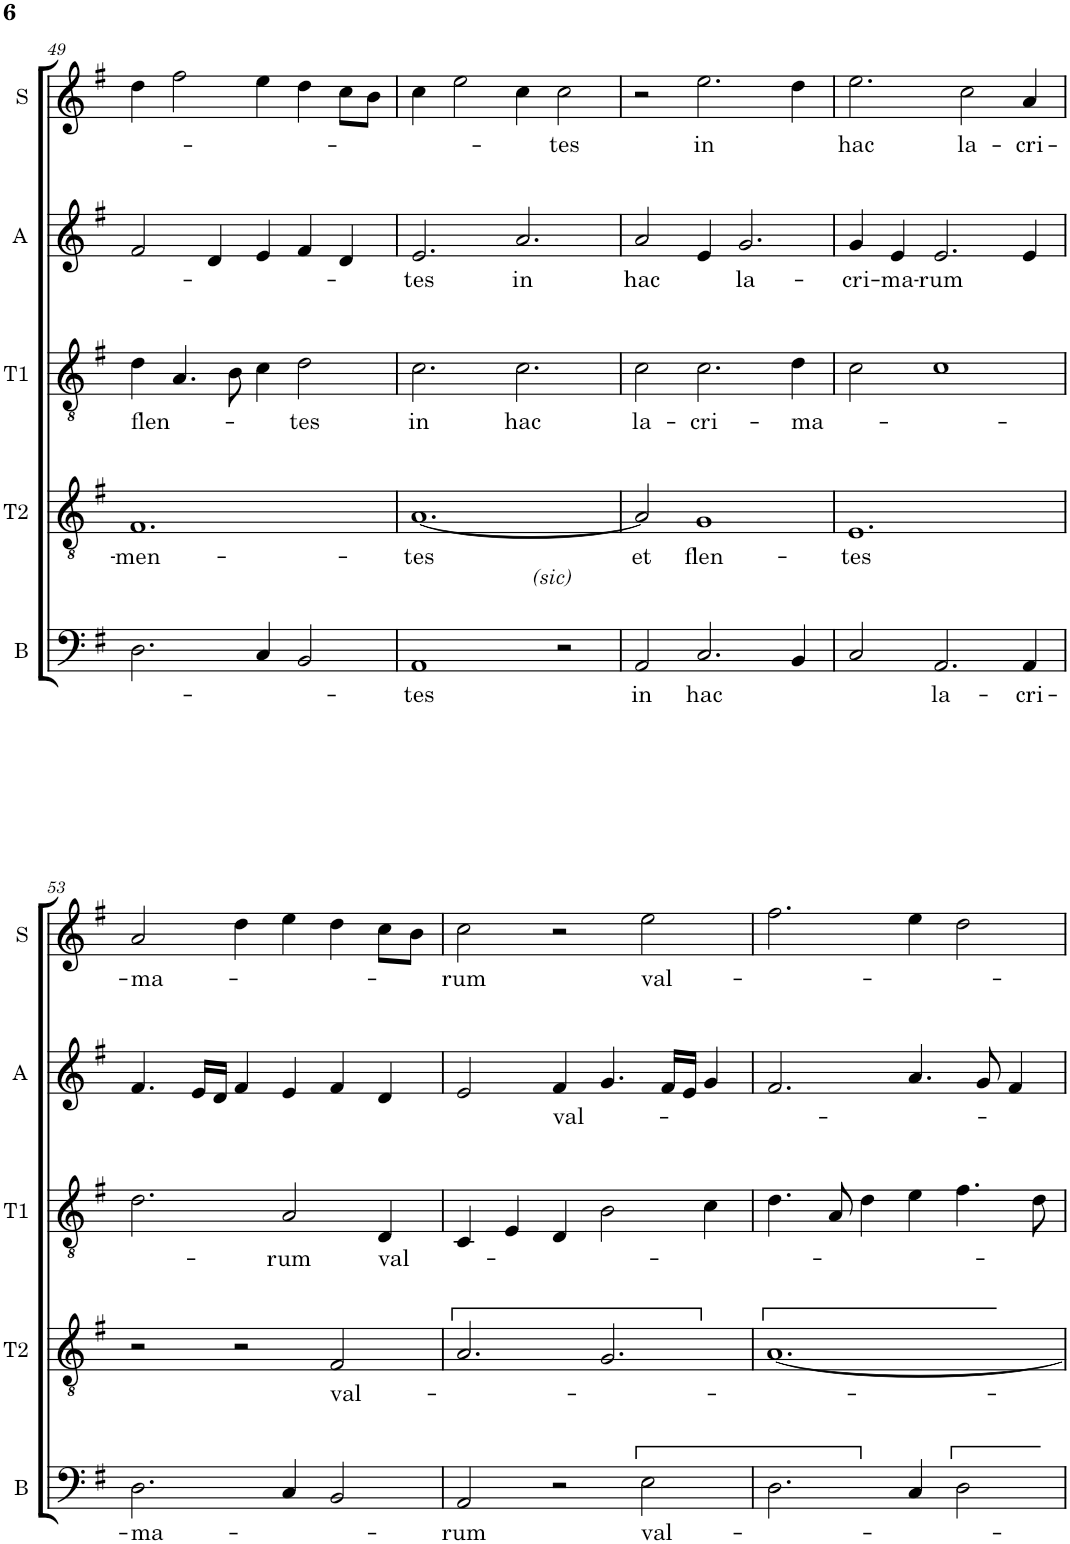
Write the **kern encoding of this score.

**kern	**text	**kern	**text	**kern	**text	**kern	**text	**kern	**text
*part5	*part5	*part4	*part4	*part3	*part3	*part2	*part2	*part1	*part1
*staff5	*staff5	*staff4	*staff4	*staff3	*staff3	*staff2	*staff2	*staff1	*staff1
*I"B	*	*I"T2	*	*I"T1	*	*I"A	*	*I"S	*
*I'B	*	*I'T2	*	*I'T1	*	*I'A	*	*I'S	*
!!LO:PB:g=z
*clefF4	*	*clefGv2	*	*clefGv2	*	*clefG2	*	*clefG2	*
*k[f#]	*	*k[f#]	*	*k[f#]	*	*k[f#]	*	*k[f#]	*
*M3/2	*	*M3/2	*	*M3/2	*	*M3/2	*	*M3/2	*
=49	=49	=49	=49	=49	=49	=49	=49	=49	=49
!	!	!	!LO:LY:b	!	!LO:LY:b	!	!	!	!
2.D\	.	1.F#	-men-	4d\	flen-	2f#/	.	4dd\	.
.	.	.	.	4.A/	.	.	.	2ff#\	.
.	.	.	.	.	.	4d/	.	.	.
.	.	.	.	8B\	.	.	.	.	.
4C/	.	.	.	4c\	.	4e/	.	4ee\	.
!	!	!	!	!	!LO:LY:b	!	!	!	!
2BB/	.	.	.	2d\	-tes	4f#/	.	4dd\	.
.	.	.	.	.	.	4d/	.	8cc\L	.
.	.	.	.	.	.	.	.	8b\J	.
=50	=50	=50	=50	=50	=50	=50	=50	=50	=50
!	!	!LO:TX:b:i:t=(sic)	!	!	!	!	!	!	!
!	!LO:LY:b	!	!LO:LY:b	!	!LO:LY:b	!	!LO:LY:b	!	!
1AA	-tes	[1.A	-tes	2.c\	in	2.e/	-tes	4cc\	.
.	.	.	.	.	.	.	.	2ee\	.
!	!	!	!	!	!LO:LY:b	!	!LO:LY:b	!	!
.	.	.	.	2.c\	hac	2.a/	in	4cc\	.
!	!	!	!	!	!	!	!	!	!LO:LY:b
2r	.	.	.	.	.	.	.	2cc\	-tes
=51	=51	=51	=51	=51	=51	=51	=51	=51	=51
!	!LO:LY:b	!	!LO:LY:b	!	!LO:LY:b	!	!LO:LY:b	!	!
2AA/	in	2A/]	et	2c\	la-	2a/	hac	2r	.
!	!LO:LY:b	!	!LO:LY:b	!	!LO:LY:b	!	!	!	!LO:LY:b
2.C/	hac	1G	flen-	2.c\	-cri-	4e/	.	2.ee\	in
!	!	!	!	!	!	!	!LO:LY:b	!	!
.	.	.	.	.	.	2.g/	la-	.	.
!	!	!	!	!	!LO:LY:b	!	!	!	!
4BB/	.	.	.	4d\	-ma-	.	.	4dd\	.
=52	=52	=52	=52	=52	=52	=52	=52	=52	=52
!	!	!	!LO:LY:b	!	!	!	!LO:LY:b	!	!LO:LY:b
2C/	.	1.E	-tes	2c\	.	4g/	-cri-	2.ee\	hac
!	!	!	!	!	!	!	!LO:LY:b	!	!
.	.	.	.	.	.	4e/	-ma-	.	.
!	!LO:LY:b	!	!	!	!	!	!LO:LY:b	!	!
2.AA/	la-	.	.	1c	.	2.e/	-rum	.	.
!	!	!	!	!	!	!	!	!	!LO:LY:b
.	.	.	.	.	.	.	.	2cc\	la-
!	!LO:LY:b	!	!	!	!	!	!	!	!LO:LY:b
4AA/	-cri-	.	.	.	.	4e/	.	4a/	-cri-
!!LO:LB:g=z
=53	=53	=53	=53	=53	=53	=53	=53	=53	=53
!	!LO:LY:b	!	!	!	!	!	!	!	!LO:LY:b
2.D\	-ma-	2r	.	2.d\	.	4.f#/	.	2a/	-ma-
.	.	.	.	.	.	16e/LL	.	.	.
.	.	.	.	.	.	16d/JJ	.	.	.
.	.	2r	.	.	.	4f#/	.	4dd\	.
!	!	!	!	!	!LO:LY:b	!	!	!	!
4C/	.	.	.	2A/	-rum	4e/	.	4ee\	.
!	!	!	!LO:LY:b	!	!	!	!	!	!
2BB/	.	2F#/	val-	.	.	4f#/	.	4dd\	.
!	!	!	!	!	!LO:LY:b	!	!	!	!
.	.	.	.	4D/	val-	4d/	.	8cc\L	.
.	.	.	.	.	.	.	.	8b\J	.
=54	=54	=54	=54	=54	=54	=54	=54	=54	=54
!	!LO:LY:b	!	!	!	!	!	!	!	!LO:LY:b
2AA/	-rum	2.A/	.	4C/	.	2e/	.	2cc\	-rum
.	.	.	.	4E/	.	.	.	.	.
!	!	!	!	!	!	!	!LO:LY:b	!	!
2r	.	.	.	4D/	.	4f#/	val-	2r	.
.	.	2.G/	.	2B\	.	4.g/	.	.	.
!	!LO:LY:b	!	!	!	!	!	!	!	!LO:LY:b
2E\	val-	.	.	.	.	.	.	2ee\	val-
.	.	.	.	.	.	16f#/LL	.	.	.
.	.	.	.	.	.	16e/JJ	.	.	.
.	.	.	.	4c\	.	4g/	.	.	.
=55	=55	=55	=55	=55	=55	=55	=55	=55	=55
2.D\	.	[1.A	.	4.d\	.	2.f#/	.	2.ff#\	.
.	.	.	.	8A/	.	.	.	.	.
.	.	.	.	4d\	.	.	.	.	.
4C/	.	.	.	4e\	.	4.a/	.	4ee\	.
2D\	.	.	.	4.f#\	.	.	.	2dd\	.
.	.	.	.	.	.	8g/	.	.	.
.	.	.	.	.	.	4f#/	.	.	.
.	.	.	.	8d\	.	.	.	.	.
=	=	=	=	=	=	=	=	=	=
*-	*-	*-	*-	*-	*-	*-	*-	*-	*-
